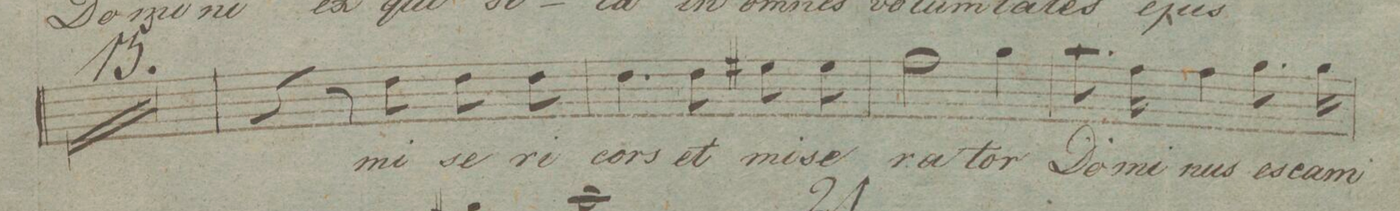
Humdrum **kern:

**kern	**text	**dynam
*I"Canto.	*	*
*clefC1	*	*
*k[f#]	*	*
*M3/4	*	*
2.r	.	.
=17	=17	=17
2.r	.	.
=18	=18	=18
2.r	.	.
=19	=19	=19
2.r	.	.
=20	=20	=20
2.r	.	.
=21	=21	=21
2.r	.	.
=22	=22	=22
2.r	.	.
=23	=23	=23
2.r	.	.
=24	=24	=24
2.r	.	.
=25	=25	=25
2.r	.	.
=26	=26	=26
2.r	.	.
=27	=27	=27
2.r	.	.
=28	=28	=28
2.r	.	.
=29	=29	=29
2.r	.	.
=30	=30	=30
2.r	.	.
=31	=31	=31
4r	.	.
8r	.	.
8b\	mi-	.
8b\	-se-	.
8b\	-ri-	.
=32	=32	=32
4.b\	-cors	.
8b\	et	.
8cc#X\	mi-	.
8cc#\	-se-	.
=33	=33	=33
2dd\	-ra-	.
4ee\	-tor	.
=34	=34	=34
8.ff#\	Do-	.
16dd\	-mi-	.
4dd\	-nus	.
8.ee\	e-	.
16ee\	-scam	.
=35	=35	=35
*-	*-	*-
